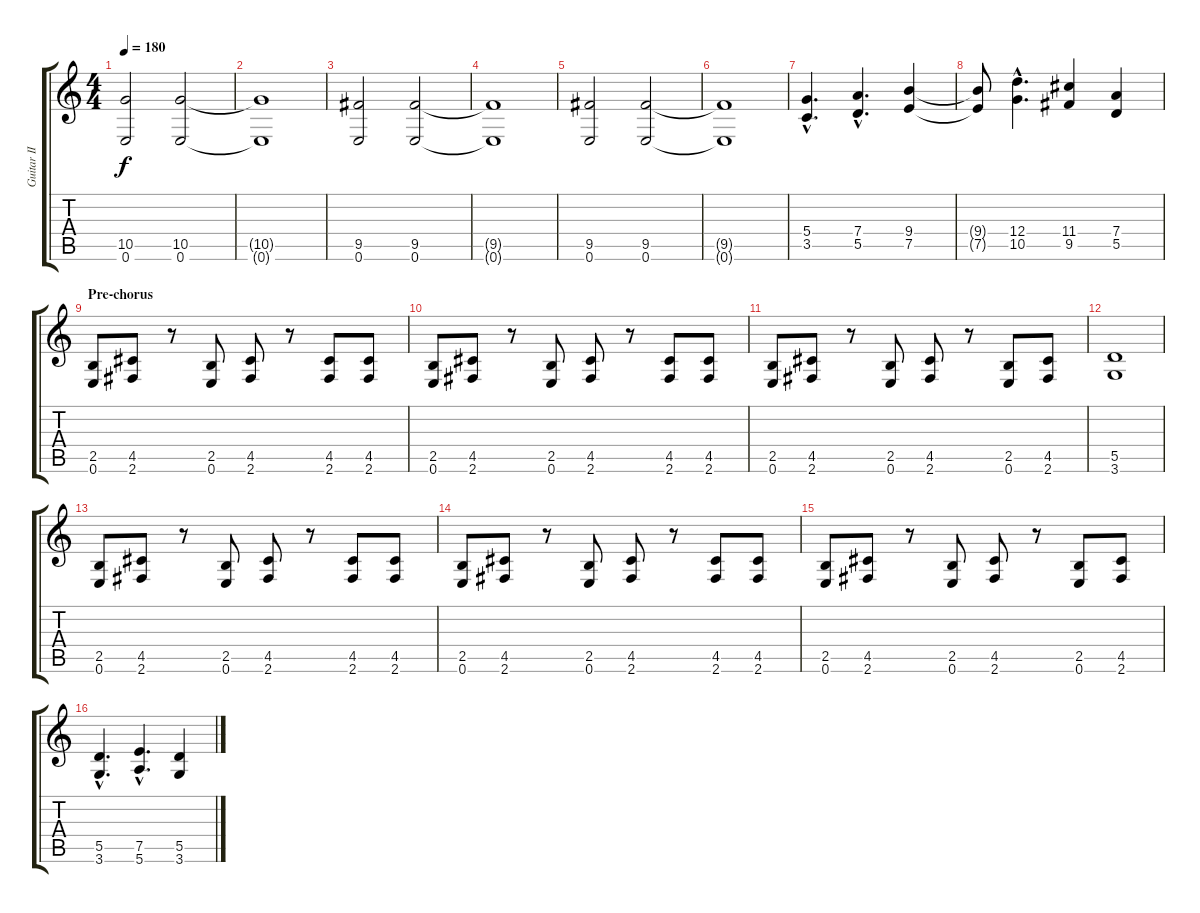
\track ("Guitar II" "Guitar II") {instrument overdrivenguitar}
\staff {score tabs}
\tuning (E4 B3 G3 D3 A2 E2) {hide}
\ts (4 4)
\tempo 180
\clef g2
\ks c
(10.5 0.6).2{dy f instrument electricguitarclean} (10.5 0.6).2{instrument electricguitarclean} |
(10.5{t} 0.6{t}).1 |
(9.5 0.6).2{instrument electricguitarclean} (9.5 0.6).2{instrument electricguitarclean} |
(9.5{t} 0.6{t}).1 |
(9.5 0.6).2{instrument electricguitarclean} (9.5 0.6).2{instrument electricguitarclean} |
(9.5{t} 0.6{t}).1 |
(5.4{hac} 3.5{hac}).4{d instrument overdrivenguitar} (7.4{hac} 5.5{hac}).4{d} (9.4 7.5).4 |
(9.4{t} 7.5{t}).8 (12.4{hac} 10.5{hac}).4{d} (11.4 9.5).4 (7.4 5.5).4 |
\section ("" "Pre-chorus")
(2.5 0.6).8 (4.5 2.6).8 r.8 (2.5 0.6).8 (4.5 2.6).8 r.8 (4.5 2.6).8 (4.5 2.6).8 |
(2.5 0.6).8 (4.5 2.6).8 r.8 (2.5 0.6).8 (4.5 2.6).8 r.8 (4.5 2.6).8 (4.5 2.6).8 |
(2.5 0.6).8 (4.5 2.6).8 r.8 (2.5 0.6).8 (4.5 2.6).8 r.8 (2.5 0.6).8 (4.5 2.6).8 |
(5.5 3.6).1 |
(2.5 0.6).8 (4.5 2.6).8 r.8 (2.5 0.6).8 (4.5 2.6).8 r.8 (4.5 2.6).8 (4.5 2.6).8 |
(2.5 0.6).8 (4.5 2.6).8 r.8 (2.5 0.6).8 (4.5 2.6).8 r.8 (4.5 2.6).8 (4.5 2.6).8 |
(2.5 0.6).8 (4.5 2.6).8 r.8 (2.5 0.6).8 (4.5 2.6).8 r.8 (2.5 0.6).8 (4.5 2.6).8 |
(5.5{hac} 3.6{hac}).4{d} (7.5{hac} 5.6{hac}).4{d} (5.5 3.6).4
